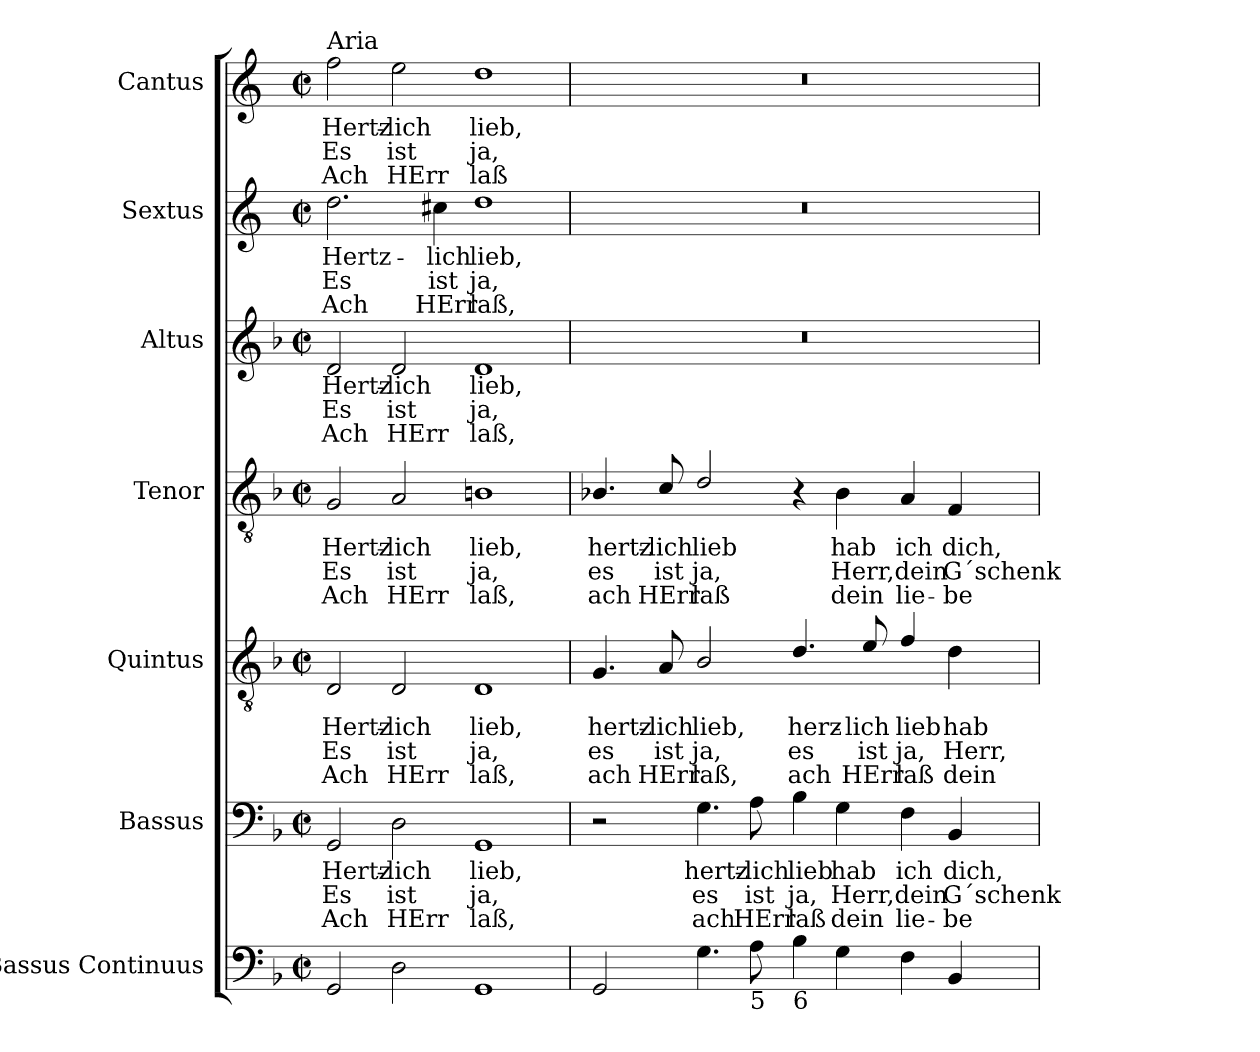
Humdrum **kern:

**kern	**kern	**text	**text	**text	**kern	**text	**text	**text	**kern	**text	**text	**text	**kern	**text	**text	**text	**kern	**text	**text	**text	**kern	**text	**text	**text
*part7	*part6	*part6	*part6	*part6	*part5	*part5	*part5	*part5	*part4	*part4	*part4	*part4	*part3	*part3	*part3	*part3	*part2	*part2	*part2	*part2	*part1	*part1	*part1	*part1
*staff7	*staff6	*staff6	*staff6	*staff6	*staff5	*staff5	*staff5	*staff5	*staff4	*staff4	*staff4	*staff4	*staff3	*staff3	*staff3	*staff3	*staff2	*staff2	*staff2	*staff2	*staff1	*staff1	*staff1	*staff1
*I"Bassus Continuus	*I"Bassus	*	*	*	*I"Quintus	*	*	*	*I"Tenor	*	*	*	*I"Altus	*	*	*	*I"Sextus	*	*	*	*I"Cantus	*	*	*
*clefF4	*clefF4	*	*	*	*clefGv2	*	*	*	*clefGv2	*	*	*	*clefG2	*	*	*	*clefG2	*	*	*	*clefG2	*	*	*
*	*	*	*	*	*	*	*	*	*	*	*	*	*	*	*	*	*ITrd4c7	*	*	*	*ITrd4c7	*	*	*
*k[b-]	*k[b-]	*	*	*	*k[b-]	*	*	*	*k[b-]	*	*	*	*k[b-]	*	*	*	*k[b-]	*	*	*	*k[b-]	*	*	*
*F:	*F:	*	*	*	*F:	*	*	*	*F:	*	*	*	*F:	*	*	*	*F:	*	*	*	*F:	*	*	*
*M4/2	*M4/2	*	*	*	*M4/2	*	*	*	*M4/2	*	*	*	*M4/2	*	*	*	*M4/2	*	*	*	*M4/2	*	*	*
*met(c|)	*met(c|)	*	*	*	*met(c|)	*	*	*	*met(c|)	*	*	*	*met(c|)	*	*	*	*met(c|)	*	*	*	*met(c|)	*	*	*
=1	=1	=1	=1	=1	=1	=1	=1	=1	=1	=1	=1	=1	=1	=1	=1	=1	=1	=1	=1	=1	=1	=1	=1	=1
!	!	!	!	!	!	!	!	!	!	!	!	!	!	!	!	!	!	!	!	!	!LO:TX:a:t=Aria	!	!	!
!	!	!LO:LY:b	!LO:LY:b	!LO:LY:b	!	!LO:LY:b	!LO:LY:b	!LO:LY:b	!	!LO:LY:b	!LO:LY:b	!LO:LY:b	!	!LO:LY:b	!LO:LY:b	!LO:LY:b	!	!LO:LY:b	!LO:LY:b	!LO:LY:b	!	!LO:LY:b	!LO:LY:b	!LO:LY:b
*	*	*	*	*	*^	*	*	*	*^	*	*	*	*	*	*	*	*	*	*	*	*	*	*	*
2GG	2GG	Hertz-	-Es	Ach	2D	0ryy	Hertz-	-Es	Ach	2G	0ryy	Hertz-	-Es	Ach	2d	Hertz-	-Es	Ach	2.g	Hertz-	-Es	Ach	2b-	Hertz-	-Es	Ach
!	!	!LO:LY:b	!LO:LY:b	!LO:LY:b	!	!	!LO:LY:b	!LO:LY:b	!LO:LY:b	!	!	!LO:LY:b	!LO:LY:b	!LO:LY:b	!	!LO:LY:b	!LO:LY:b	!LO:LY:b	!	!	!	!	!	!LO:LY:b	!LO:LY:b	!LO:LY:b
2D	2D	lich	ist	HErr	2D	.	lich	ist	HErr	2A	.	lich	ist	HErr	2d	lich	ist	HErr	.	.	.	.	2a	lich	ist	HErr
!	!	!	!	!	!	!	!	!	!	!	!	!	!	!	!	!	!	!	!	!LO:LY:b	!LO:LY:b	!LO:LY:b	!	!	!	!
.	.	.	.	.	.	.	.	.	.	.	.	.	.	.	.	.	.	.	4f#X	lich	ist	HErr	.	.	.	.
!	!	!LO:LY:b	!LO:LY:b	!LO:LY:b	!	!	!LO:LY:b	!LO:LY:b	!LO:LY:b	!	!	!LO:LY:b	!LO:LY:b	!LO:LY:b	!	!LO:LY:b	!LO:LY:b	!LO:LY:b	!	!LO:LY:b	!LO:LY:b	!LO:LY:b	!	!LO:LY:b	!LO:LY:b	!LO:LY:b
1GG	1GG	lieb,	ja,	laß,	1D	.	lieb,	ja,	laß,	1Bn	.	lieb,	ja,	laß,	1d	lieb,	ja,	laß,	1g	lieb,	ja,	laß,	1g	lieb,	ja,	laß
=2	=2	=2	=2	=2	=2	=2	=2	=2	=2	=2	=2	=2	=2	=2	=2	=2	=2	=2	=2	=2	=2	=2	=2	=2	=2	=2
!	!	!	!	!	!	!	!LO:LY:b	!LO:LY:b	!LO:LY:b	!	!	!LO:LY:b	!LO:LY:b	!LO:LY:b	!	!	!	!	!	!	!	!	!	!	!	!
2GG	2r	.	.	.	4.G	4.G\yy	hertz-	-es	ach	4.B-X	4.B-\yy	hertz-	-es	ach	0r	.	.	.	0r	.	.	.	0r	.	.	.
!	!	!	!	!	!	!	!LO:LY:b	!LO:LY:b	!LO:LY:b	!	!	!LO:LY:b	!LO:LY:b	!LO:LY:b	!	!	!	!	!	!	!	!	!	!	!	!
.	.	.	.	.	8A	8A\yy	lich	ist	HErr	8c	8c\yy	lich	ist	HErr	.	.	.	.	.	.	.	.	.	.	.	.
!	!	!LO:LY:b	!LO:LY:b	!LO:LY:b	!	!	!LO:LY:b	!LO:LY:b	!LO:LY:b	!	!	!LO:LY:b	!LO:LY:b	!LO:LY:b	!	!	!	!	!	!	!	!	!	!	!	!
4.G	4.G	hertz-	-es	ach	2B-	2B-\yy	lieb,	ja,	laß,	2d	2d\yy	lieb	ja,	laß	.	.	.	.	.	.	.	.	.	.	.	.
!LO:TX:b:t=5	!	!	!	!	!	!	!	!	!	!	!	!	!	!	!	!	!	!	!	!	!	!	!	!	!	!
!	!	!LO:LY:b	!LO:LY:b	!LO:LY:b	!	!	!	!	!	!	!	!	!	!	!	!	!	!	!	!	!	!	!	!	!	!
8A	8A	lich	ist	HErr	.	.	.	.	.	.	.	.	.	.	.	.	.	.	.	.	.	.	.	.	.	.
!LO:TX:b:t=6	!	!	!	!	!	!	!	!	!	!	!	!	!	!	!	!	!	!	!	!	!	!	!	!	!	!
!	!	!LO:LY:b	!LO:LY:b	!LO:LY:b	!	!	!LO:LY:b	!LO:LY:b	!LO:LY:b	!	!	!	!	!	!	!	!	!	!	!	!	!	!	!	!	!
4B-	4B-	lieb	ja,	laß	4.d	4.d\yy	herz-	-es	ach	4r	1ryy	.	.	.	.	.	.	.	.	.	.	.	.	.	.	.
!	!	!LO:LY:b	!LO:LY:b	!LO:LY:b	!	!	!	!	!	!	!	!LO:LY:b	!LO:LY:b	!LO:LY:b	!	!	!	!	!	!	!	!	!	!	!	!
4G	4G	hab	Herr,	dein	.	.	.	.	.	4B-	.	hab	Herr,	dein	.	.	.	.	.	.	.	.	.	.	.	.
!	!	!	!	!	!	!	!LO:LY:b	!LO:LY:b	!LO:LY:b	!	!	!	!	!	!	!	!	!	!	!	!	!	!	!	!	!
.	.	.	.	.	8e	8e\yy	lich	ist	HErr	.	.	.	.	.	.	.	.	.	.	.	.	.	.	.	.	.
!	!	!LO:LY:b	!LO:LY:b	!LO:LY:b	!	!	!LO:LY:b	!LO:LY:b	!LO:LY:b	!	!	!LO:LY:b	!LO:LY:b	!LO:LY:b	!	!	!	!	!	!	!	!	!	!	!	!
4F	4F	ich	dein	lie-	4f	4f\yy	lieb	ja,	laß	4A	.	ich	dein	lie-	.	.	.	.	.	.	.	.	.	.	.	.
!	!	!LO:LY:b	!LO:LY:b	!LO:LY:b	!	!	!LO:LY:b	!LO:LY:b	!LO:LY:b	!	!	!LO:LY:b	!LO:LY:b	!LO:LY:b	!	!	!	!	!	!	!	!	!	!	!	!
4BB-	4BB-	-dich,	G´schenk	be	4d	4ryy	hab	Herr,	dein	4F	.	-dich,	G´schenk	be	.	.	.	.	.	.	.	.	.	.	.	.
*	*	*	*	*	*v	*v	*	*	*	*	*	*	*	*	*	*	*	*	*	*	*	*	*	*	*	*
*	*	*	*	*	*	*	*	*	*v	*v	*	*	*	*	*	*	*	*	*	*	*	*	*	*	*
=	=	=	=	=	=	=	=	=	=	=	=	=	=	=	=	=	=	=	=	=	=	=	=	=
*-	*-	*-	*-	*-	*-	*-	*-	*-	*-	*-	*-	*-	*-	*-	*-	*-	*-	*-	*-	*-	*-	*-	*-	*-
